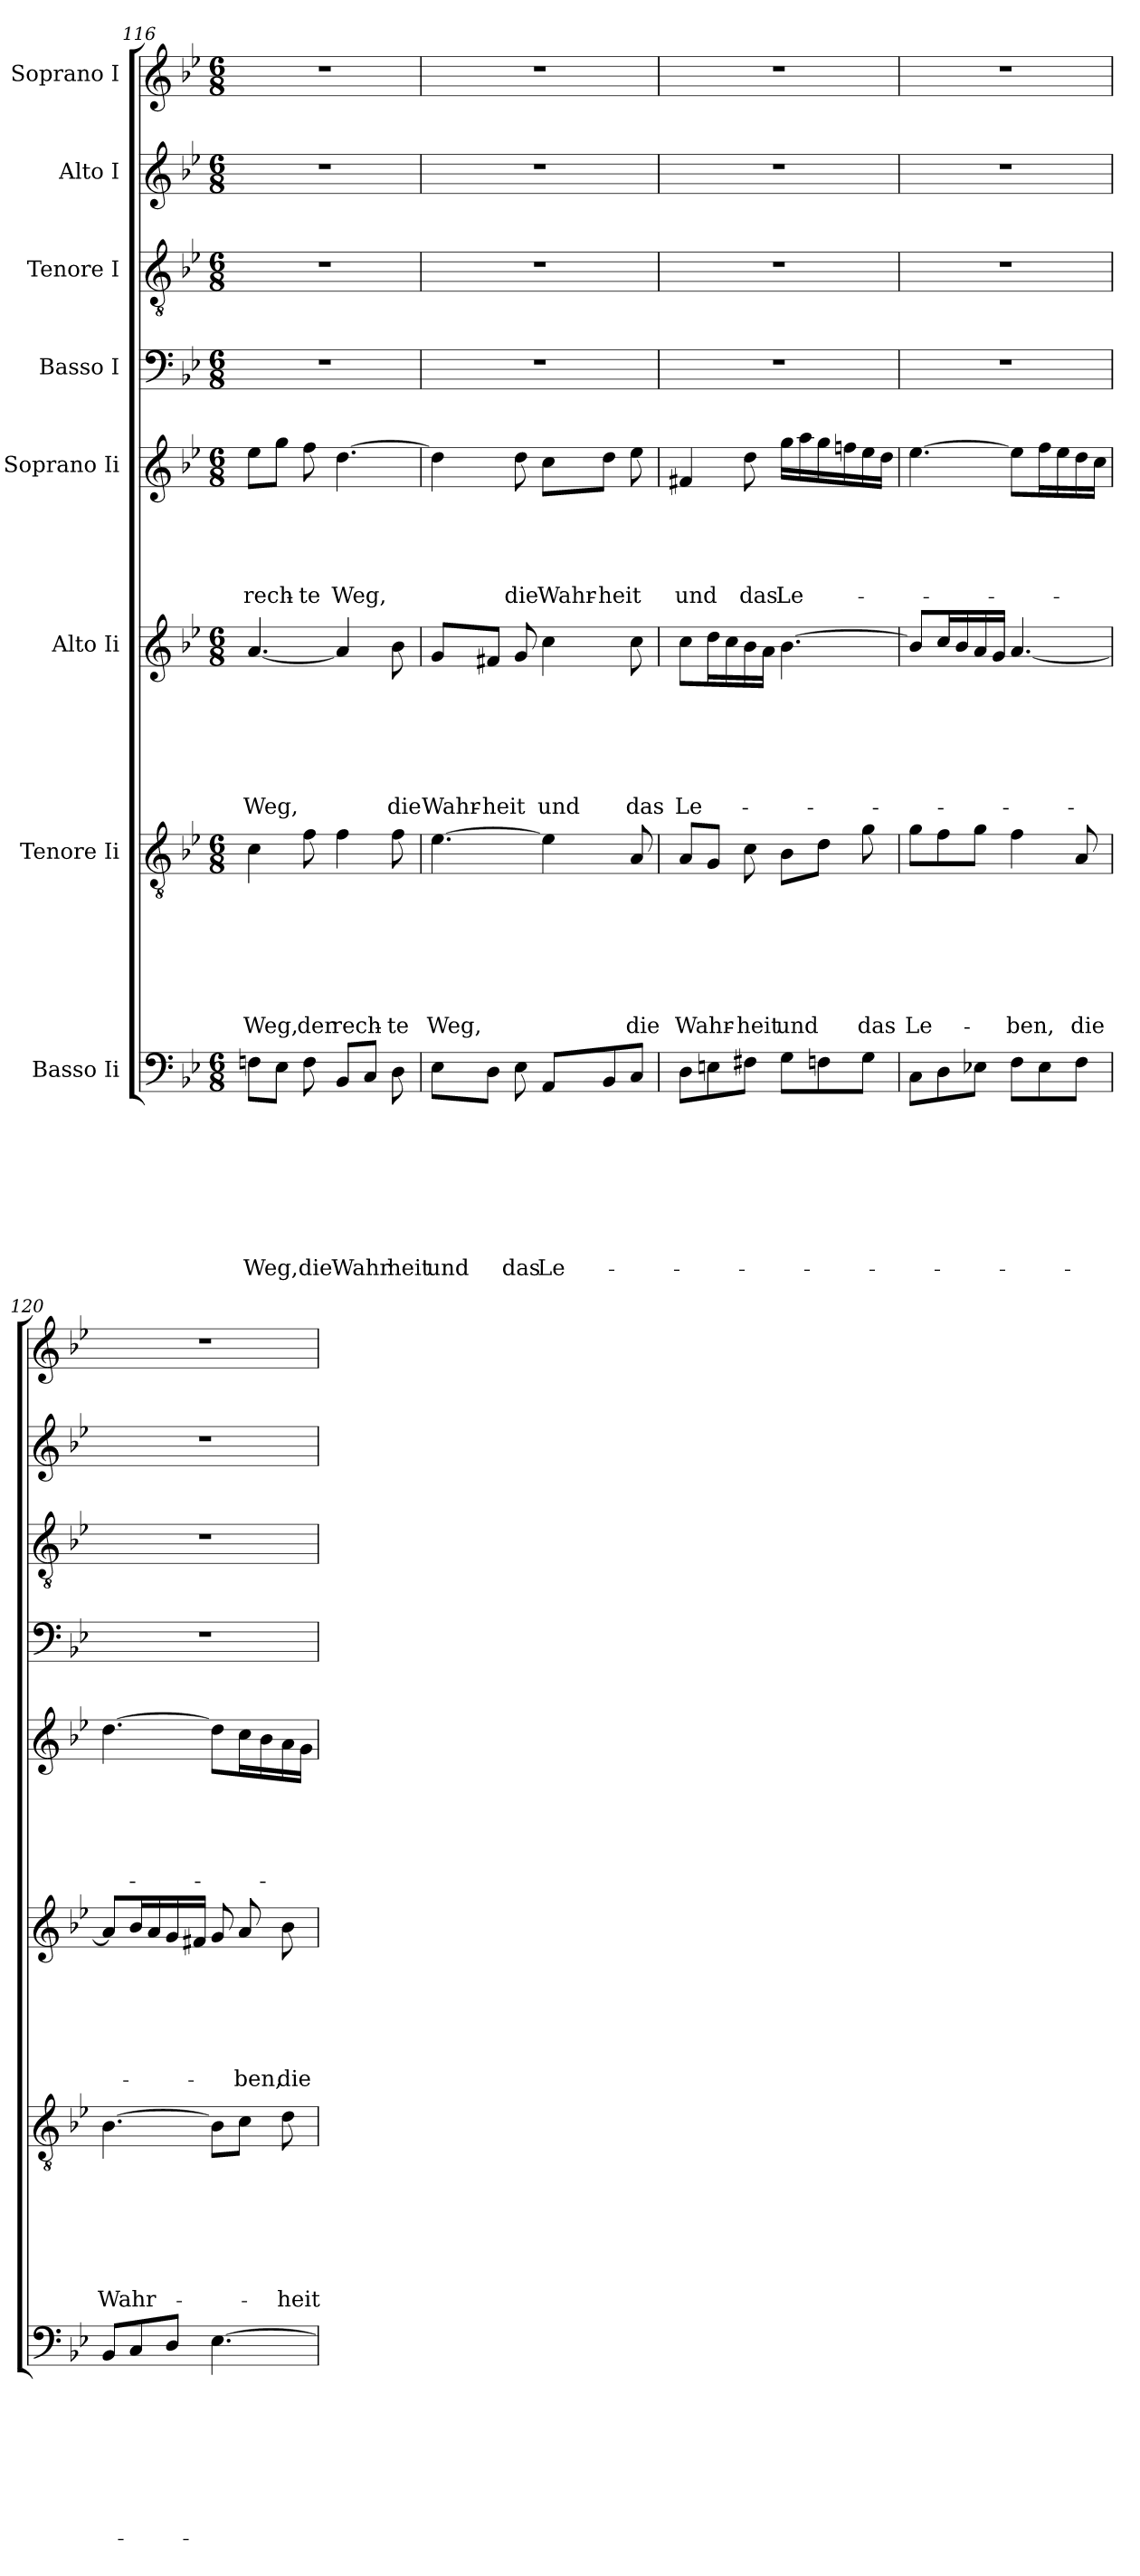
**kern	**text	**text	**text	**text	**text	**text	**text	**text	**kern	**text	**text	**text	**text	**text	**text	**text	**kern	**text	**text	**text	**text	**text	**text	**kern	**text	**text	**text	**text	**text	**kern	**kern	**kern	**kern
*part8	*part8	*part8	*part8	*part8	*part8	*part8	*part8	*part8	*part7	*part7	*part7	*part7	*part7	*part7	*part7	*part7	*part6	*part6	*part6	*part6	*part6	*part6	*part6	*part5	*part5	*part5	*part5	*part5	*part5	*part4	*part3	*part2	*part1
*staff8	*staff8	*staff8	*staff8	*staff8	*staff8	*staff8	*staff8	*staff8	*staff7	*staff7	*staff7	*staff7	*staff7	*staff7	*staff7	*staff7	*staff6	*staff6	*staff6	*staff6	*staff6	*staff6	*staff6	*staff5	*staff5	*staff5	*staff5	*staff5	*staff5	*staff4	*staff3	*staff2	*staff1
*I"Basso Ii	*	*	*	*	*	*	*	*	*I"Tenore Ii	*	*	*	*	*	*	*	*I"Alto Ii	*	*	*	*	*	*	*I"Soprano Ii	*	*	*	*	*	*I"Basso I	*I"Tenore I	*I"Alto I	*I"Soprano I
*clefF4	*	*	*	*	*	*	*	*	*clefGv2	*	*	*	*	*	*	*	*clefG2	*	*	*	*	*	*	*clefG2	*	*	*	*	*	*clefF4	*clefGv2	*clefG2	*clefG2
*k[b-e-]	*	*	*	*	*	*	*	*	*k[b-e-]	*	*	*	*	*	*	*	*k[b-e-]	*	*	*	*	*	*	*k[b-e-]	*	*	*	*	*	*k[b-e-]	*k[b-e-]	*k[b-e-]	*k[b-e-]
*B-:	*	*	*	*	*	*	*	*	*B-:	*	*	*	*	*	*	*	*B-:	*	*	*	*	*	*	*B-:	*	*	*	*	*	*B-:	*B-:	*B-:	*B-:
*M6/8	*	*	*	*	*	*	*	*	*M6/8	*	*	*	*	*	*	*	*M6/8	*	*	*	*	*	*	*M6/8	*	*	*	*	*	*M6/8	*M6/8	*M6/8	*M6/8
=116	=116	=116	=116	=116	=116	=116	=116	=116	=116	=116	=116	=116	=116	=116	=116	=116	=116	=116	=116	=116	=116	=116	=116	=116	=116	=116	=116	=116	=116	=116	=116	=116	=116
!	!	!	!	!	!	!	!	!LO:LY:b	!	!	!	!	!	!	!	!LO:LY:b	!	!	!	!	!	!	!LO:LY:b	!	!	!	!	!	!LO:LY:b	!LO:N:vis=1	!LO:N:vis=1	!LO:N:vis=1	!LO:N:vis=1
8Fn\L	.	.	.	.	.	.	.	Weg,	4c\	.	.	.	.	.	.	Weg,	[<4.a/	.	.	.	.	.	Weg,	8ee-\L	.	.	.	.	rech-	2.r	2.r	2.r	2.r
8E-\J	.	.	.	.	.	.	.	.	.	.	.	.	.	.	.	.	.	.	.	.	.	.	.	8gg\J	.	.	.	.	.	.	.	.	.
!	!	!	!	!	!	!	!	!LO:LY:b	!	!	!	!	!	!	!	!LO:LY:b	!	!	!	!	!	!	!	!	!	!	!	!	!LO:LY:b	!	!	!	!
8F\	.	.	.	.	.	.	.	die	8f\	.	.	.	.	.	.	der	.	.	.	.	.	.	.	8ff\	.	.	.	.	-te	.	.	.	.
!	!	!	!	!	!	!	!	!LO:LY:b	!	!	!	!	!	!	!	!LO:LY:b	!	!	!	!	!	!	!	!	!	!	!	!	!LO:LY:b	!	!	!	!
8BB-/L	.	.	.	.	.	.	.	Wahr	4f\	.	.	.	.	.	.	rech-	4a/]	.	.	.	.	.	.	[>4.dd\	.	.	.	.	Weg,	.	.	.	.
8C/J	.	.	.	.	.	.	.	.	.	.	.	.	.	.	.	.	.	.	.	.	.	.	.	.	.	.	.	.	.	.	.	.	.
!	!	!	!	!	!	!	!	!LO:LY:b	!	!	!	!	!	!	!	!LO:LY:b	!	!	!	!	!	!	!LO:LY:b	!	!	!	!	!	!	!	!	!	!
8D\	.	.	.	.	.	.	.	heit	8f\	.	.	.	.	.	.	-te	8b-\	.	.	.	.	.	die	.	.	.	.	.	.	.	.	.	.
=117	=117	=117	=117	=117	=117	=117	=117	=117	=117	=117	=117	=117	=117	=117	=117	=117	=117	=117	=117	=117	=117	=117	=117	=117	=117	=117	=117	=117	=117	=117	=117	=117	=117
!	!	!	!	!	!	!	!	!LO:LY:b	!	!	!	!	!	!	!	!LO:LY:b	!	!	!	!	!	!	!LO:LY:b	!	!	!	!	!	!	!LO:N:vis=1	!LO:N:vis=1	!LO:N:vis=1	!LO:N:vis=1
8E-\L	.	.	.	.	.	.	.	und	[>4.e-\	.	.	.	.	.	.	Weg,	8g/L	.	.	.	.	.	Wahr-	4dd\]	.	.	.	.	.	2.r	2.r	2.r	2.r
!	!	!	!	!	!	!	!	!	!	!	!	!	!	!	!	!	!	!	!	!	!	!	!LO:LY:b	!	!	!	!	!	!	!	!	!	!
8D\J	.	.	.	.	.	.	.	.	.	.	.	.	.	.	.	.	8f#X/J	.	.	.	.	.	-heit	.	.	.	.	.	.	.	.	.	.
!	!	!	!	!	!	!	!	!LO:LY:b	!	!	!	!	!	!	!	!	!	!	!	!	!	!	!	!	!	!	!	!	!LO:LY:b	!	!	!	!
8E-\	.	.	.	.	.	.	.	das	.	.	.	.	.	.	.	.	8g/	.	.	.	.	.	.	8dd\	.	.	.	.	die	.	.	.	.
!	!	!	!	!	!	!	!	!LO:LY:b	!	!	!	!	!	!	!	!	!	!	!	!	!	!	!LO:LY:b	!	!	!	!	!	!LO:LY:b	!	!	!	!
8AA/L	.	.	.	.	.	.	.	Le-	4e-\]	.	.	.	.	.	.	.	4cc\	.	.	.	.	.	und	8cc\L	.	.	.	.	Wahr-	.	.	.	.
!	!	!	!	!	!	!	!	!	!	!	!	!	!	!	!	!	!	!	!	!	!	!	!	!	!	!	!	!	!LO:LY:b	!	!	!	!
8BB-/	.	.	.	.	.	.	.	.	.	.	.	.	.	.	.	.	.	.	.	.	.	.	.	8dd\J	.	.	.	.	-heit	.	.	.	.
!	!	!	!	!	!	!	!	!	!	!	!	!	!	!	!	!LO:LY:b	!	!	!	!	!	!	!LO:LY:b	!	!	!	!	!	!	!	!	!	!
8C/J	.	.	.	.	.	.	.	.	8A/	.	.	.	.	.	.	die	8cc\	.	.	.	.	.	das	8ee-\	.	.	.	.	.	.	.	.	.
!!LO:LB:g=z
=118	=118	=118	=118	=118	=118	=118	=118	=118	=118	=118	=118	=118	=118	=118	=118	=118	=118	=118	=118	=118	=118	=118	=118	=118	=118	=118	=118	=118	=118	=118	=118	=118	=118
!	!	!	!	!	!	!	!	!	!	!	!	!	!	!	!	!LO:LY:b	!	!	!	!	!	!	!LO:LY:b	!	!	!	!	!	!LO:LY:b	!LO:N:vis=1	!LO:N:vis=1	!LO:N:vis=1	!LO:N:vis=1
8D\L	.	.	.	.	.	.	.	.	8A/L	.	.	.	.	.	.	Wahr-	8cc\L	.	.	.	.	.	Le-	4f#X/	.	.	.	.	und	2.r	2.r	2.r	2.r
8En\	.	.	.	.	.	.	.	.	8G/J	.	.	.	.	.	.	.	16dd\L	.	.	.	.	.	.	.	.	.	.	.	.	.	.	.	.
.	.	.	.	.	.	.	.	.	.	.	.	.	.	.	.	.	16cc\	.	.	.	.	.	.	.	.	.	.	.	.	.	.	.	.
!	!	!	!	!	!	!	!	!	!	!	!	!	!	!	!	!LO:LY:b	!	!	!	!	!	!	!	!	!	!	!	!	!LO:LY:b	!	!	!	!
8F#X\J	.	.	.	.	.	.	.	.	8c\	.	.	.	.	.	.	-heit	16b-\	.	.	.	.	.	.	8dd\	.	.	.	.	das	.	.	.	.
.	.	.	.	.	.	.	.	.	.	.	.	.	.	.	.	.	16a\JJ	.	.	.	.	.	.	.	.	.	.	.	.	.	.	.	.
!	!	!	!	!	!	!	!	!	!	!	!	!	!	!	!	!LO:LY:b	!	!	!	!	!	!	!	!	!	!	!	!	!LO:LY:b	!	!	!	!
8G\L	.	.	.	.	.	.	.	.	8B-\L	.	.	.	.	.	.	und	[>4.b-\	.	.	.	.	.	.	16gg\LL	.	.	.	.	Le-	.	.	.	.
.	.	.	.	.	.	.	.	.	.	.	.	.	.	.	.	.	.	.	.	.	.	.	.	16aa\	.	.	.	.	.	.	.	.	.
8Fn\	.	.	.	.	.	.	.	.	8d\J	.	.	.	.	.	.	.	.	.	.	.	.	.	.	16gg\	.	.	.	.	.	.	.	.	.
.	.	.	.	.	.	.	.	.	.	.	.	.	.	.	.	.	.	.	.	.	.	.	.	16ffn\	.	.	.	.	.	.	.	.	.
!	!	!	!	!	!	!	!	!	!	!	!	!	!	!	!	!LO:LY:b	!	!	!	!	!	!	!	!	!	!	!	!	!	!	!	!	!
8G\J	.	.	.	.	.	.	.	.	8g\	.	.	.	.	.	.	das	.	.	.	.	.	.	.	16ee-\	.	.	.	.	.	.	.	.	.
.	.	.	.	.	.	.	.	.	.	.	.	.	.	.	.	.	.	.	.	.	.	.	.	16dd\JJ	.	.	.	.	.	.	.	.	.
=119	=119	=119	=119	=119	=119	=119	=119	=119	=119	=119	=119	=119	=119	=119	=119	=119	=119	=119	=119	=119	=119	=119	=119	=119	=119	=119	=119	=119	=119	=119	=119	=119	=119
!	!	!	!	!	!	!	!	!	!	!	!	!	!	!	!	!LO:LY:b	!	!	!	!	!	!	!	!	!	!	!	!	!	!LO:N:vis=1	!LO:N:vis=1	!LO:N:vis=1	!LO:N:vis=1
8C\L	.	.	.	.	.	.	.	.	8g\L	.	.	.	.	.	.	Le-	8b-/L]	.	.	.	.	.	.	[>4.ee-\	.	.	.	.	.	2.r	2.r	2.r	2.r
8D\	.	.	.	.	.	.	.	.	8f\	.	.	.	.	.	.	.	16cc/L	.	.	.	.	.	.	.	.	.	.	.	.	.	.	.	.
.	.	.	.	.	.	.	.	.	.	.	.	.	.	.	.	.	16b-/	.	.	.	.	.	.	.	.	.	.	.	.	.	.	.	.
8E-X\J	.	.	.	.	.	.	.	.	8g\J	.	.	.	.	.	.	.	16a/	.	.	.	.	.	.	.	.	.	.	.	.	.	.	.	.
.	.	.	.	.	.	.	.	.	.	.	.	.	.	.	.	.	16g/JJ	.	.	.	.	.	.	.	.	.	.	.	.	.	.	.	.
!	!	!	!	!	!	!	!	!	!	!	!	!	!	!	!	!LO:LY:b	!	!	!	!	!	!	!	!	!	!	!	!	!	!	!	!	!
8F\L	.	.	.	.	.	.	.	.	4f\	.	.	.	.	.	.	-ben,	[<4.a/	.	.	.	.	.	.	8ee-\L]	.	.	.	.	.	.	.	.	.
8E-\	.	.	.	.	.	.	.	.	.	.	.	.	.	.	.	.	.	.	.	.	.	.	.	16ff\L	.	.	.	.	.	.	.	.	.
.	.	.	.	.	.	.	.	.	.	.	.	.	.	.	.	.	.	.	.	.	.	.	.	16ee-\	.	.	.	.	.	.	.	.	.
!	!	!	!	!	!	!	!	!	!	!	!	!	!	!	!	!LO:LY:b	!	!	!	!	!	!	!	!	!	!	!	!	!	!	!	!	!
8F\J	.	.	.	.	.	.	.	.	8A/	.	.	.	.	.	.	die	.	.	.	.	.	.	.	16dd\	.	.	.	.	.	.	.	.	.
.	.	.	.	.	.	.	.	.	.	.	.	.	.	.	.	.	.	.	.	.	.	.	.	16cc\JJ	.	.	.	.	.	.	.	.	.
=120	=120	=120	=120	=120	=120	=120	=120	=120	=120	=120	=120	=120	=120	=120	=120	=120	=120	=120	=120	=120	=120	=120	=120	=120	=120	=120	=120	=120	=120	=120	=120	=120	=120
!	!	!	!	!	!	!	!	!	!	!	!	!	!	!	!	!LO:LY:b	!	!	!	!	!	!	!	!	!	!	!	!	!	!LO:N:vis=1	!LO:N:vis=1	!LO:N:vis=1	!LO:N:vis=1
8BB-/L	.	.	.	.	.	.	.	.	[>4.B-\	.	.	.	.	.	.	Wahr-	8a/L]	.	.	.	.	.	.	[>4.dd\	.	.	.	.	.	2.r	2.r	2.r	2.r
8C/	.	.	.	.	.	.	.	.	.	.	.	.	.	.	.	.	16b-/L	.	.	.	.	.	.	.	.	.	.	.	.	.	.	.	.
.	.	.	.	.	.	.	.	.	.	.	.	.	.	.	.	.	16a/	.	.	.	.	.	.	.	.	.	.	.	.	.	.	.	.
8D/J	.	.	.	.	.	.	.	.	.	.	.	.	.	.	.	.	16g/	.	.	.	.	.	.	.	.	.	.	.	.	.	.	.	.
.	.	.	.	.	.	.	.	.	.	.	.	.	.	.	.	.	16f#X/JJ	.	.	.	.	.	.	.	.	.	.	.	.	.	.	.	.
[>4.E-\	.	.	.	.	.	.	.	.	8B-\L]	.	.	.	.	.	.	.	8g/	.	.	.	.	.	.	8dd\L]	.	.	.	.	.	.	.	.	.
!	!	!	!	!	!	!	!	!	!	!	!	!	!	!	!	!	!	!	!	!	!	!	!LO:LY:b	!	!	!	!	!	!	!	!	!	!
.	.	.	.	.	.	.	.	.	8c\J	.	.	.	.	.	.	.	8a/	.	.	.	.	.	-ben,	16cc\L	.	.	.	.	.	.	.	.	.
.	.	.	.	.	.	.	.	.	.	.	.	.	.	.	.	.	.	.	.	.	.	.	.	16b-\	.	.	.	.	.	.	.	.	.
!	!	!	!	!	!	!	!	!	!	!	!	!	!	!	!	!LO:LY:b	!	!	!	!	!	!	!LO:LY:b	!	!	!	!	!	!	!	!	!	!
.	.	.	.	.	.	.	.	.	8d\	.	.	.	.	.	.	-heit	8b-\	.	.	.	.	.	die	16a\	.	.	.	.	.	.	.	.	.
.	.	.	.	.	.	.	.	.	.	.	.	.	.	.	.	.	.	.	.	.	.	.	.	16g\JJ	.	.	.	.	.	.	.	.	.
=	=	=	=	=	=	=	=	=	=	=	=	=	=	=	=	=	=	=	=	=	=	=	=	=	=	=	=	=	=	=	=	=	=
*-	*-	*-	*-	*-	*-	*-	*-	*-	*-	*-	*-	*-	*-	*-	*-	*-	*-	*-	*-	*-	*-	*-	*-	*-	*-	*-	*-	*-	*-	*-	*-	*-	*-
